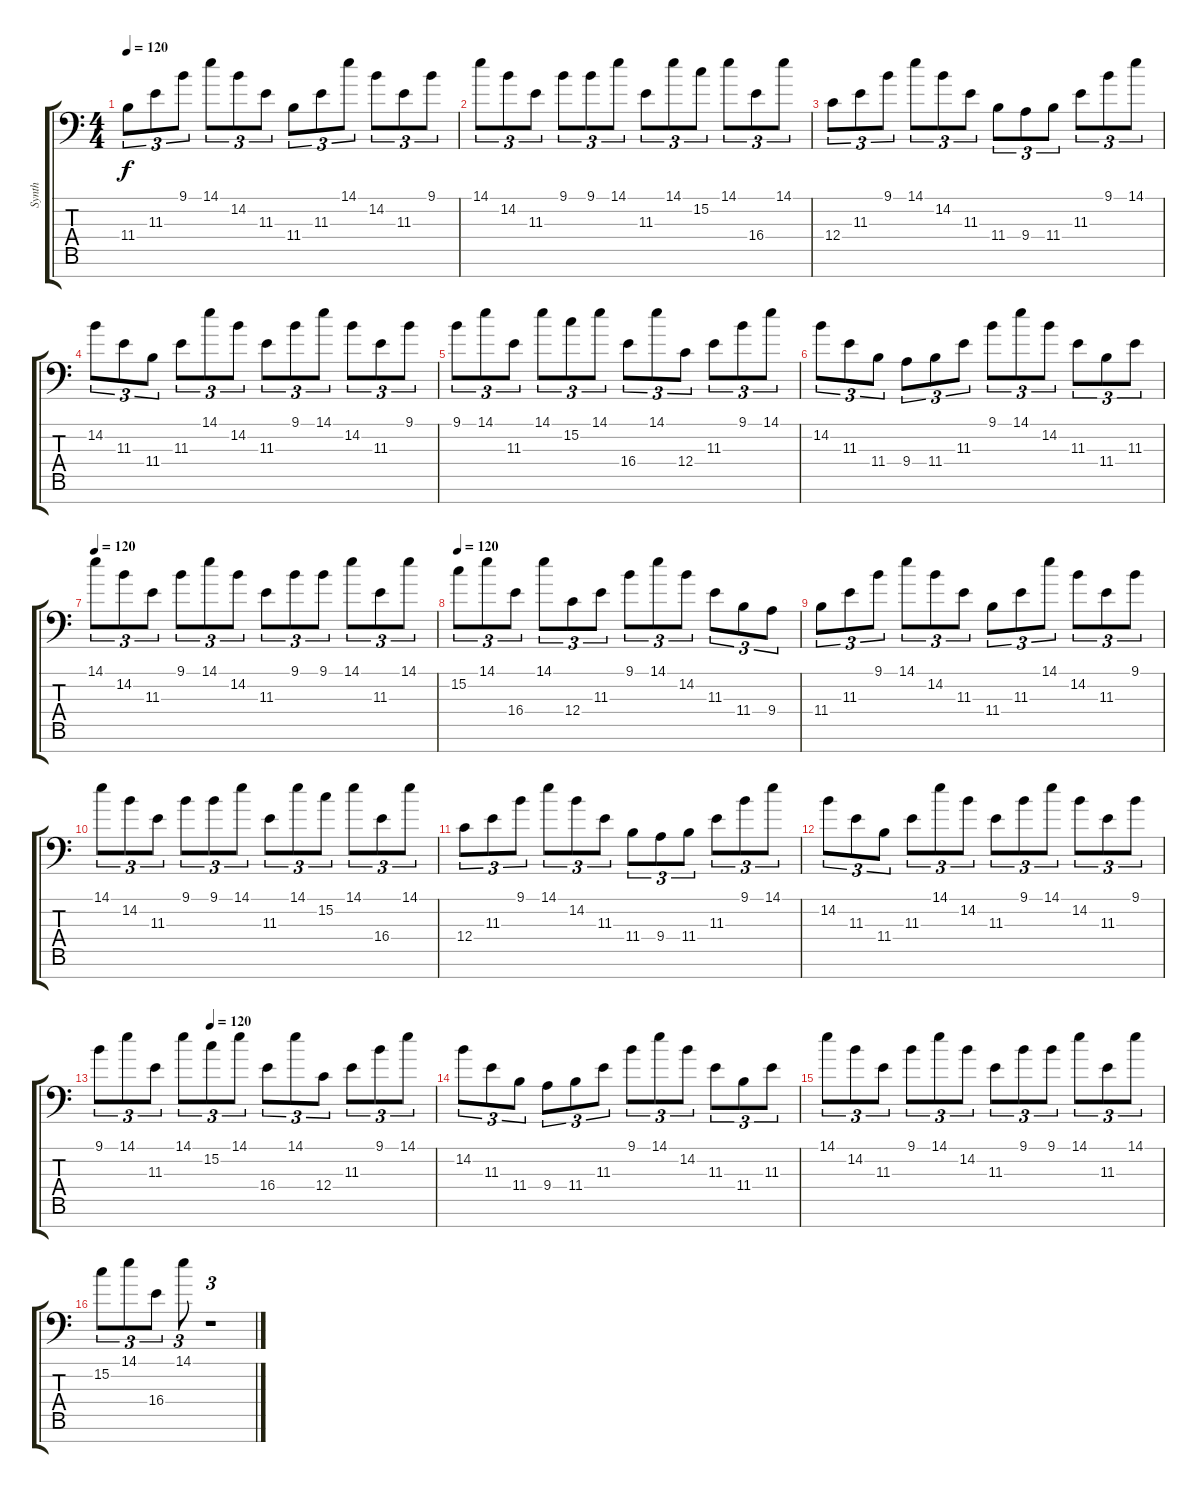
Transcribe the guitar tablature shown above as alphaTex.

\track ("Synth" "Synth") {instrument harpsichord}
\staff {score tabs}
\tuning (D4 A3 F3 C3 G2 D2 G1) {hide}
\ts (4 4)
\tempo 120
\clef f4
\ks c
11.4.8{tu (3 2) dy f} 11.3.8{tu (3 2)} 9.1.8{tu (3 2)} 14.1.8{tu (3 2)} 14.2.8{tu (3 2)} 11.3.8{tu (3 2)} 11.4.8{tu (3 2)} 11.3.8{tu (3 2)} 14.1.8{tu (3 2)} 14.2.8{tu (3 2)} 11.3.8{tu (3 2)} 9.1.8{tu (3 2)} |
14.1.8{tu (3 2)} 14.2.8{tu (3 2)} 11.3.8{tu (3 2)} 9.1.8{tu (3 2)} 9.1.8{tu (3 2)} 14.1.8{tu (3 2)} 11.3.8{tu (3 2)} 14.1.8{tu (3 2)} 15.2.8{tu (3 2)} 14.1.8{tu (3 2)} 16.4.8{tu (3 2)} 14.1.8{tu (3 2)} |
12.4.8{tu (3 2)} 11.3.8{tu (3 2)} 9.1.8{tu (3 2)} 14.1.8{tu (3 2)} 14.2.8{tu (3 2)} 11.3.8{tu (3 2)} 11.4.8{tu (3 2)} 9.4.8{tu (3 2)} 11.4.8{tu (3 2)} 11.3.8{tu (3 2)} 9.1.8{tu (3 2)} 14.1.8{tu (3 2)} |
14.2.8{tu (3 2)} 11.3.8{tu (3 2)} 11.4.8{tu (3 2)} 11.3.8{tu (3 2)} 14.1.8{tu (3 2)} 14.2.8{tu (3 2)} 11.3.8{tu (3 2)} 9.1.8{tu (3 2)} 14.1.8{tu (3 2)} 14.2.8{tu (3 2)} 11.3.8{tu (3 2)} 9.1.8{tu (3 2)} |
9.1.8{tu (3 2)} 14.1.8{tu (3 2)} 11.3.8{tu (3 2)} 14.1.8{tu (3 2)} 15.2.8{tu (3 2)} 14.1.8{tu (3 2)} 16.4.8{tu (3 2)} 14.1.8{tu (3 2)} 12.4.8{tu (3 2)} 11.3.8{tu (3 2)} 9.1.8{tu (3 2)} 14.1.8{tu (3 2)} |
14.2.8{tu (3 2)} 11.3.8{tu (3 2)} 11.4.8{tu (3 2)} 9.4.8{tu (3 2)} 11.4.8{tu (3 2)} 11.3.8{tu (3 2)} 9.1.8{tu (3 2)} 14.1.8{tu (3 2)} 14.2.8{tu (3 2)} 11.3.8{tu (3 2)} 11.4.8{tu (3 2)} 11.3.8{tu (3 2)} |
\tempo 120
14.1.8{tu (3 2)} 14.2.8{tu (3 2)} 11.3.8{tu (3 2)} 9.1.8{tu (3 2)} 14.1.8{tu (3 2)} 14.2.8{tu (3 2)} 11.3.8{tu (3 2)} 9.1.8{tu (3 2)} 9.1.8{tu (3 2)} 14.1.8{tu (3 2)} 11.3.8{tu (3 2)} 14.1.8{tu (3 2)} |
\tempo 120
15.2.8{tu (3 2)} 14.1.8{tu (3 2)} 16.4.8{tu (3 2)} 14.1.8{tu (3 2)} 12.4.8{tu (3 2)} 11.3.8{tu (3 2)} 9.1.8{tu (3 2)} 14.1.8{tu (3 2)} 14.2.8{tu (3 2)} 11.3.8{tu (3 2)} 11.4.8{tu (3 2)} 9.4.8{tu (3 2)} |
11.4.8{tu (3 2)} 11.3.8{tu (3 2)} 9.1.8{tu (3 2)} 14.1.8{tu (3 2)} 14.2.8{tu (3 2)} 11.3.8{tu (3 2)} 11.4.8{tu (3 2)} 11.3.8{tu (3 2)} 14.1.8{tu (3 2)} 14.2.8{tu (3 2)} 11.3.8{tu (3 2)} 9.1.8{tu (3 2)} |
14.1.8{tu (3 2)} 14.2.8{tu (3 2)} 11.3.8{tu (3 2)} 9.1.8{tu (3 2)} 9.1.8{tu (3 2)} 14.1.8{tu (3 2)} 11.3.8{tu (3 2)} 14.1.8{tu (3 2)} 15.2.8{tu (3 2)} 14.1.8{tu (3 2)} 16.4.8{tu (3 2)} 14.1.8{tu (3 2)} |
12.4.8{tu (3 2)} 11.3.8{tu (3 2)} 9.1.8{tu (3 2)} 14.1.8{tu (3 2)} 14.2.8{tu (3 2)} 11.3.8{tu (3 2)} 11.4.8{tu (3 2)} 9.4.8{tu (3 2)} 11.4.8{tu (3 2)} 11.3.8{tu (3 2)} 9.1.8{tu (3 2)} 14.1.8{tu (3 2)} |
14.2.8{tu (3 2)} 11.3.8{tu (3 2)} 11.4.8{tu (3 2)} 11.3.8{tu (3 2)} 14.1.8{tu (3 2)} 14.2.8{tu (3 2)} 11.3.8{tu (3 2)} 9.1.8{tu (3 2)} 14.1.8{tu (3 2)} 14.2.8{tu (3 2)} 11.3.8{tu (3 2)} 9.1.8{tu (3 2)} |
\tempo (120 0.3333333333333333)
9.1.8{tu (3 2)} 14.1.8{tu (3 2)} 11.3.8{tu (3 2)} 14.1.8{tu (3 2)} 15.2.8{tu (3 2)} 14.1.8{tu (3 2)} 16.4.8{tu (3 2)} 14.1.8{tu (3 2)} 12.4.8{tu (3 2)} 11.3.8{tu (3 2)} 9.1.8{tu (3 2)} 14.1.8{tu (3 2)} |
14.2.8{tu (3 2)} 11.3.8{tu (3 2)} 11.4.8{tu (3 2)} 9.4.8{tu (3 2)} 11.4.8{tu (3 2)} 11.3.8{tu (3 2)} 9.1.8{tu (3 2)} 14.1.8{tu (3 2)} 14.2.8{tu (3 2)} 11.3.8{tu (3 2)} 11.4.8{tu (3 2)} 11.3.8{tu (3 2)} |
14.1.8{tu (3 2)} 14.2.8{tu (3 2)} 11.3.8{tu (3 2)} 9.1.8{tu (3 2)} 14.1.8{tu (3 2)} 14.2.8{tu (3 2)} 11.3.8{tu (3 2)} 9.1.8{tu (3 2)} 9.1.8{tu (3 2)} 14.1.8{tu (3 2)} 11.3.8{tu (3 2)} 14.1.8{tu (3 2)} |
15.2.8{tu (3 2)} 14.1.8{tu (3 2)} 16.4.8{tu (3 2)} 14.1.8{tu (3 2)} r.1{tu (3 2)}
